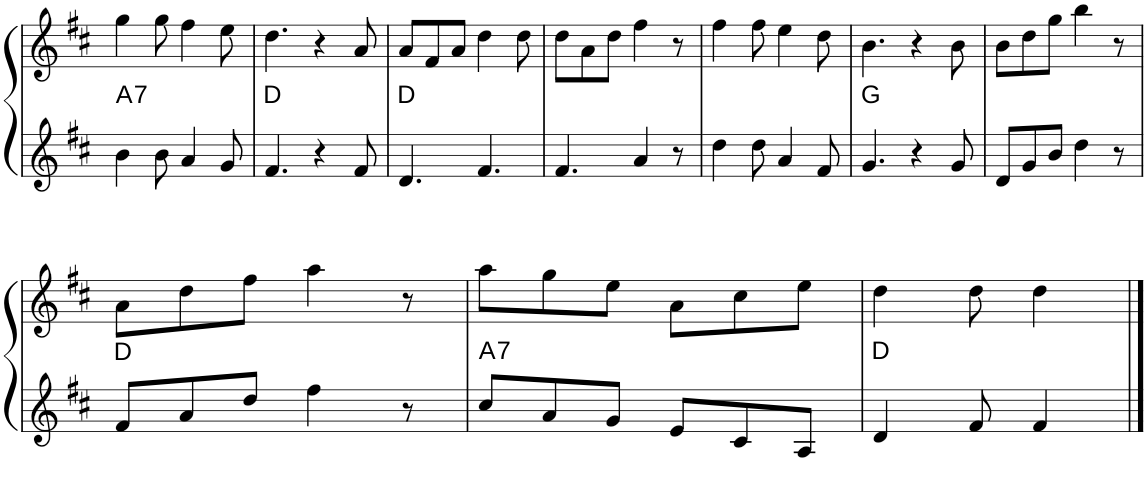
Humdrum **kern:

**kern	**kern	**harte
*part2	*part1	*part1
*staff2	*staff1	*
*I"Violin	*I"Piano	*
*I'Vln	*I'Pno	*
!!LO:PB:g=z
*clefG2	*clefG2	*
*k[f#c#]	*k[f#c#]	*
*M6/8	*M6/8	*
=26	=26	=26
!	!	!LO:H:kt=7
4b\	4gg\	A:7
8b\	8gg\	.
4a/	4ff#\	.
8g/	8ee\	.
=27	=27	=27
4.f#/	4.dd\	D:maj
4r	4r	.
8f#/	8a/	.
=28	=28	=28
4.d/	8a/L	D:maj
.	8f#/	.
.	8a/J	.
4.f#/	4dd\	.
.	8dd\	.
=29	=29	=29
4.f#/	8dd\L	.
.	8a\	.
.	8dd\J	.
4a/	4ff#\	.
8r	8r	.
=30	=30	=30
4dd\	4ff#\	.
8dd\	8ff#\	.
4a/	4ee\	.
8f#/	8dd\	.
=31	=31	=31
4.g/	4.b\	G:maj
4r	4r	.
8g/	8b\	.
=32	=32	=32
8d/L	8b\L	.
8g/	8dd\	.
8b/J	8gg\J	.
4dd\	4bb\	.
8r	8r	.
!!LO:LB:g=z
=33	=33	=33
8f#/L	8a\L	D:maj
8a/	8dd\	.
8dd/J	8ff#\J	.
4ff#\	4aa\	.
8r	8r	.
=34	=34	=34
!	!	!LO:H:kt=7
8cc#/L	8aa\L	A:7
8a/	8gg\	.
8g/J	8ee\J	.
8e/L	8a\L	.
8c#/	8cc#\	.
8A/J	8ee\J	.
=35	=35	=35
4d/	4dd\	D:maj
8f#/	8dd\	.
4f#/	4dd\	.
==	==	==
*-	*-	*-
